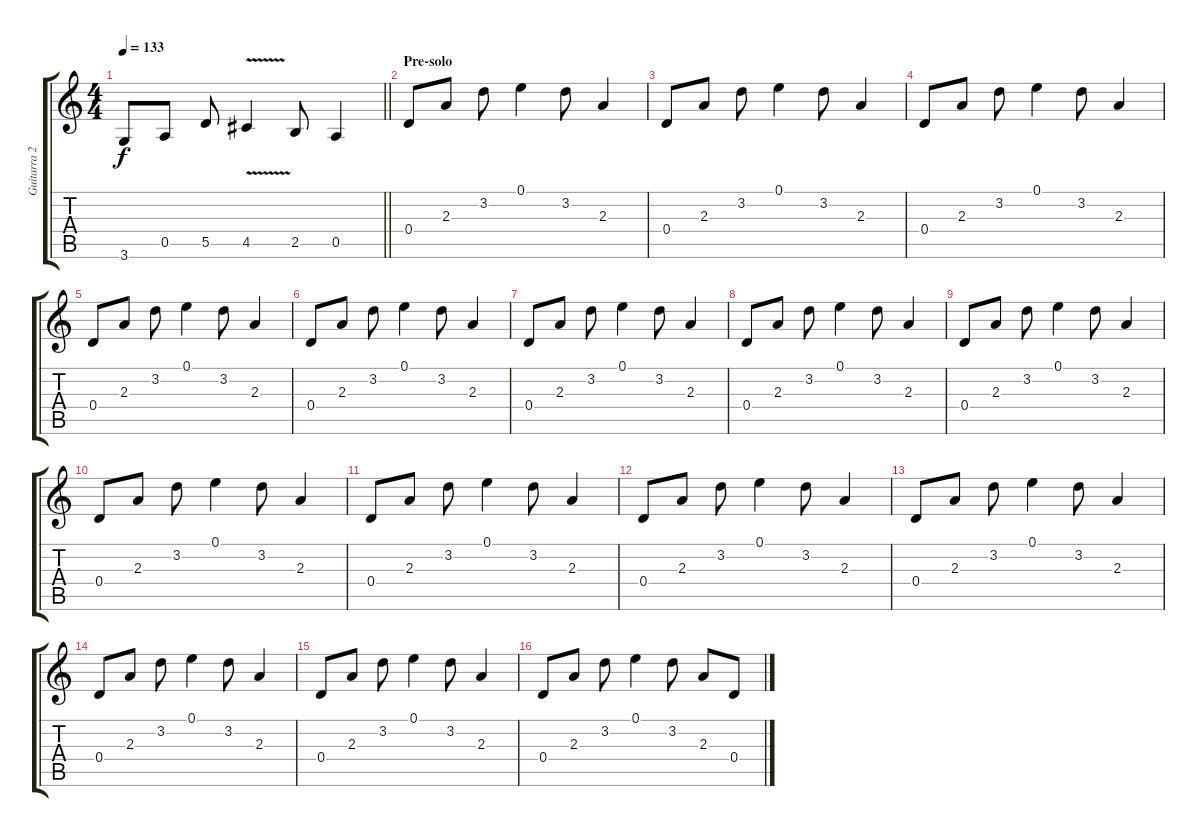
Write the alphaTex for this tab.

\track ("Guitarra 2" "Guitarra 2") {instrument distortionguitar}
\staff {score tabs}
\tuning (E4 B3 G3 D3 A2 E2) {hide}
\ts (4 4)
\tempo 133
\clef g2
\barLineRight lightlight
\ks c
3.6.8{dy f} 0.5.8 5.5.8 4.5{v}.4 2.5.8 0.5.4 |
\section ("" "Pre-solo")
0.4.8 2.3.8 3.2.8 0.1.4 3.2.8 2.3.4 |
0.4.8 2.3.8 3.2.8 0.1.4 3.2.8 2.3.4 |
0.4.8 2.3.8 3.2.8 0.1.4 3.2.8 2.3.4 |
0.4.8 2.3.8 3.2.8 0.1.4 3.2.8 2.3.4 |
0.4.8 2.3.8 3.2.8 0.1.4 3.2.8 2.3.4 |
0.4.8 2.3.8 3.2.8 0.1.4 3.2.8 2.3.4 |
0.4.8 2.3.8 3.2.8 0.1.4 3.2.8 2.3.4 |
0.4.8 2.3.8 3.2.8 0.1.4 3.2.8 2.3.4 |
0.4.8 2.3.8 3.2.8 0.1.4 3.2.8 2.3.4 |
0.4.8 2.3.8 3.2.8 0.1.4 3.2.8 2.3.4 |
0.4.8 2.3.8 3.2.8 0.1.4 3.2.8 2.3.4 |
0.4.8 2.3.8 3.2.8 0.1.4 3.2.8 2.3.4 |
0.4.8 2.3.8 3.2.8 0.1.4 3.2.8 2.3.4 |
0.4.8 2.3.8 3.2.8 0.1.4 3.2.8 2.3.4 |
0.4.8 2.3.8 3.2.8 0.1.4 3.2.8 2.3.8 0.4.8
